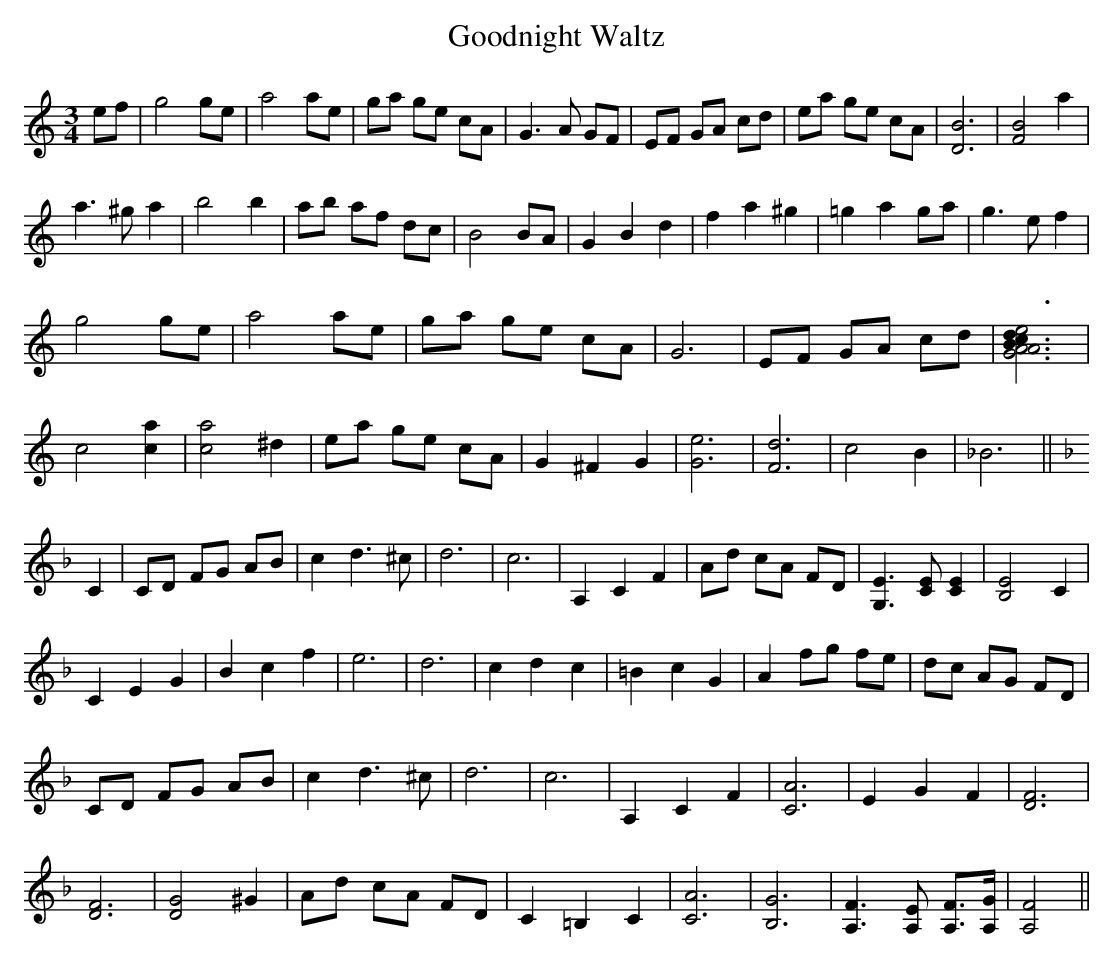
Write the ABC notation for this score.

X:1
T:Goodnight Waltz
M:3/4
L:1/8
K:C
ef|g4 ge|a4 ae| ga ge cA|G3 A GF|EF GA cd|ea ge cA|[D6B6]|[F4B4] a2|
a3^g a2|b4 b2|ab af dc|B4 BA|G2B2d2|f2a2 ^g2|=g2a2 ga|g3 ef2|
g4 ge|a4 ae|ga ge cA|G6|EF GA cd|[G6e6|B2d2c2|[A6A6]|
c4 [c2a2]|[c4a4]^d2|ea ge cA|G2 ^F2 G2|[G6e6]|[F6d6]|c4 B2|_B6||
K:F
C2|CD FG AB|c2d3^c|d6|c6|A,2 C2F2|Ad cA FD|[G,3E3] [CE][C2E2]|[B,4E4]C2|
C2E2G2|B2c2f2|e6|d6|c2d2c2|=B2c2G2|A2 fg fe|dc AG FD|
CD FG AB|c2 d3^c|d6|c6|A,2C2F2|[C6A6]|E2G2F2|[D6F6]|
[D6F6]|[D4G4]^G2|Ad cA FD|C2=B,2C2|[C6A6]|[B,6G6]|[A,3F3][A,E] [A,F]>[A,G]|[A,4F4]||
